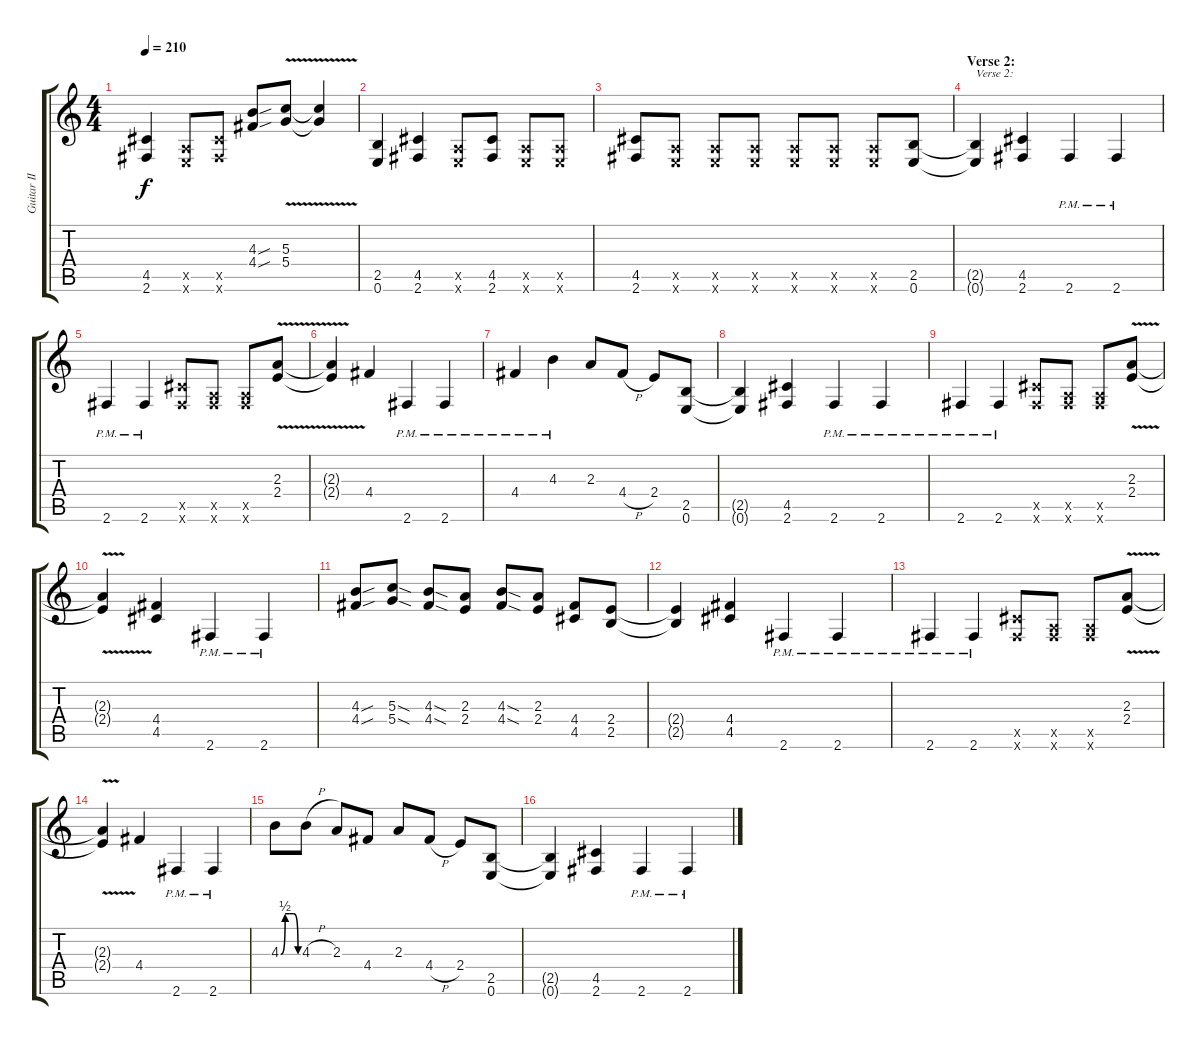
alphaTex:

\track ("Guitar II" "Guitar II") {instrument distortionguitar}
\staff {score tabs}
\tuning (E4 B3 G3 D3 A2 E2) {hide}
\ts (4 4)
\tempo 210
\clef g2
\ks c
(4.5 2.6).4{dy f} (0.5{x} 0.6{x}).8 (4.5{x} 2.6{x}).8 (4.3{sou} 4.4{sou}).8 (5.3{v} 5.4).8 (5.3{t} 5.4{t}).4 |
(2.5 0.6).4 (4.5 2.6).4 (0.5{x} 0.6{x}).8 (4.5 2.6).8 (0.5{x} 0.6{x}).8 (0.5{x} 0.6{x}).8 |
(4.5 2.6).8 (0.5{x} 0.6{x}).8 (0.5{x} 0.6{x}).8 (0.5{x} 0.6{x}).8 (0.5{x} 0.6{x}).8 (0.5{x} 0.6{x}).8 (0.5{x} 0.6{x}).8 (2.5 0.6).8 |
\section ("" "Verse 2:")
(2.5{t} 0.6{t}).4{txt "Verse 2:"} (4.5 2.6).4 2.6{pm}.4 2.6{pm}.4 |
2.6{pm}.4 2.6{pm}.4 (4.5{x} 2.6{x}).8 (0.5{x} 2.6{x}).8 (0.5{x} 2.6{x}).8 (2.3{v} 2.4).8 |
(2.3{t} 2.4{t}).4 4.4.4 2.6{pm}.4 2.6{pm}.4 |
4.4{pm}.4 4.3{pm}.4 2.3.8 4.4{h}.8 2.4.8 (2.5 0.6).8 |
(2.5{t} 0.6{t}).4 (4.5 2.6).4 2.6{pm}.4 2.6{pm}.4 |
2.6{pm}.4 2.6{pm}.4 (4.5{x} 2.6{x}).8 (0.5{x} 2.6{x}).8 (0.5{x} 2.6{x}).8 (2.3{v} 2.4).8 |
(2.3{t} 2.4{t}).4 (4.4 4.5).4 2.6{pm}.4 2.6{pm}.4 |
(4.3{sou} 4.4{sou}).8 (5.3{sod} 5.4{sod}).8 (4.3{sod} 4.4{sod}).8 (2.3 2.4).8 (4.3{sod} 4.4{sod}).8 (2.3 2.4).8 (4.4 4.5).8 (2.4 2.5).8 |
(2.4{t} 2.5{t}).4 (4.4 4.5).4 2.6{pm}.4 2.6{pm}.4 |
2.6{pm}.4 2.6{pm}.4 (4.5{x} 2.6{x}).8 (0.5{x} 2.6{x}).8 (0.5{x} 2.6{x}).8 (2.3{v} 2.4).8 |
(2.3{t} 2.4{t}).4 4.4.4 2.6{pm}.4 2.6{pm}.4 |
4.3{be (custom 0 0 15 2 30 2 45 2 60 0)}.8 4.3{h}.8 2.3.8 4.4.8 2.3.8 4.4{h}.8 2.4.8 (2.5 0.6).8 |
(2.5{t} 0.6{t}).4 (4.5 2.6).4 2.6{pm}.4 2.6{pm}.4
